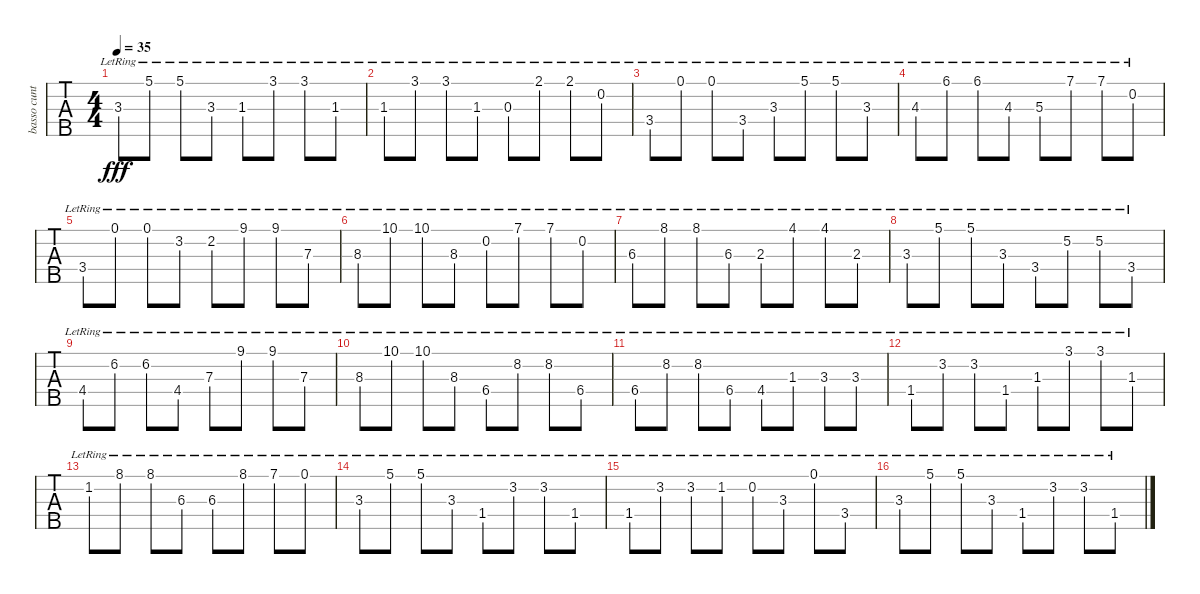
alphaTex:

\track ("basso cuntinuo" "basso cunt") {solo instrument electricbasspick}
\staff {tabs}
\tuning (Eb2 Bb1 F1 C1 G0) {hide}
\ts (4 4)
\tempo 35
\clef f4
\ks cminor
3.3{lr}.8{dy fff} 5.1{lr}.8 5.1{lr}.8 3.3{lr}.8 1.3{lr}.8 3.1{lr}.8 3.1{lr}.8 1.3{lr}.8 |
1.3{lr}.8 3.1{lr}.8 3.1{lr}.8 1.3{lr}.8 0.3{lr}.8 2.1{lr}.8 2.1{lr}.8 0.2{lr}.8 |
3.4{lr}.8 0.1{lr}.8 0.1{lr}.8 3.4{lr}.8 3.3{lr}.8 5.1{lr}.8 5.1{lr}.8 3.3{lr}.8 |
4.3{lr}.8 6.1{lr}.8 6.1{lr}.8 4.3{lr}.8 5.3{lr}.8 7.1{lr}.8 7.1{lr}.8 0.2{lr}.8 |
3.4{lr}.8 0.1{lr}.8 0.1{lr}.8 3.2{lr}.8 2.2{lr}.8 9.1{lr}.8 9.1{lr}.8 7.3{lr}.8 |
8.3{lr}.8 10.1{lr}.8 10.1{lr}.8 8.3{lr}.8 0.2{lr}.8 7.1{lr}.8 7.1{lr}.8 0.2{lr}.8 |
6.3{lr}.8 8.1{lr}.8 8.1{lr}.8 6.3{lr}.8 2.3{lr}.8 4.1{lr}.8 4.1{lr}.8 2.3{lr}.8 |
3.3{lr}.8 5.1{lr}.8 5.1{lr}.8 3.3{lr}.8 3.4{lr}.8 5.2{lr}.8 5.2{lr}.8 3.4{lr}.8 |
4.4{lr}.8 6.2{lr}.8 6.2{lr}.8 4.4{lr}.8 7.3{lr}.8 9.1{lr}.8 9.1{lr}.8 7.3{lr}.8 |
8.3{lr}.8 10.1{lr}.8 10.1{lr}.8 8.3{lr}.8 6.4{lr}.8 8.2{lr}.8 8.2{lr}.8 6.4{lr}.8 |
6.4{lr}.8 8.2{lr}.8 8.2{lr}.8 6.4{lr}.8 4.4{lr}.8 1.3{lr}.8 3.3{lr}.8 3.3{lr}.8 |
1.4{lr}.8 3.2{lr}.8 3.2{lr}.8 1.4{lr}.8 1.3{lr}.8 3.1{lr}.8 3.1{lr}.8 1.3{lr}.8 |
1.2{lr}.8 8.1{lr}.8 8.1{lr}.8 6.3{lr}.8 6.3{lr}.8 8.1{lr}.8 7.1{lr}.8 0.1{lr}.8 |
3.3{lr}.8 5.1{lr}.8 5.1{lr}.8 3.3{lr}.8 1.4{lr}.8 3.2{lr}.8 3.2{lr}.8 1.4{lr}.8 |
1.4{lr}.8 3.2{lr}.8 3.2{lr}.8 1.2{lr}.8 0.2{lr}.8 3.3{lr}.8 0.1{lr}.8 3.4{lr}.8 |
3.3{lr}.8 5.1{lr}.8 5.1{lr}.8 3.3{lr}.8 1.4{lr}.8 3.2{lr}.8 3.2{lr}.8 1.4{lr}.8
